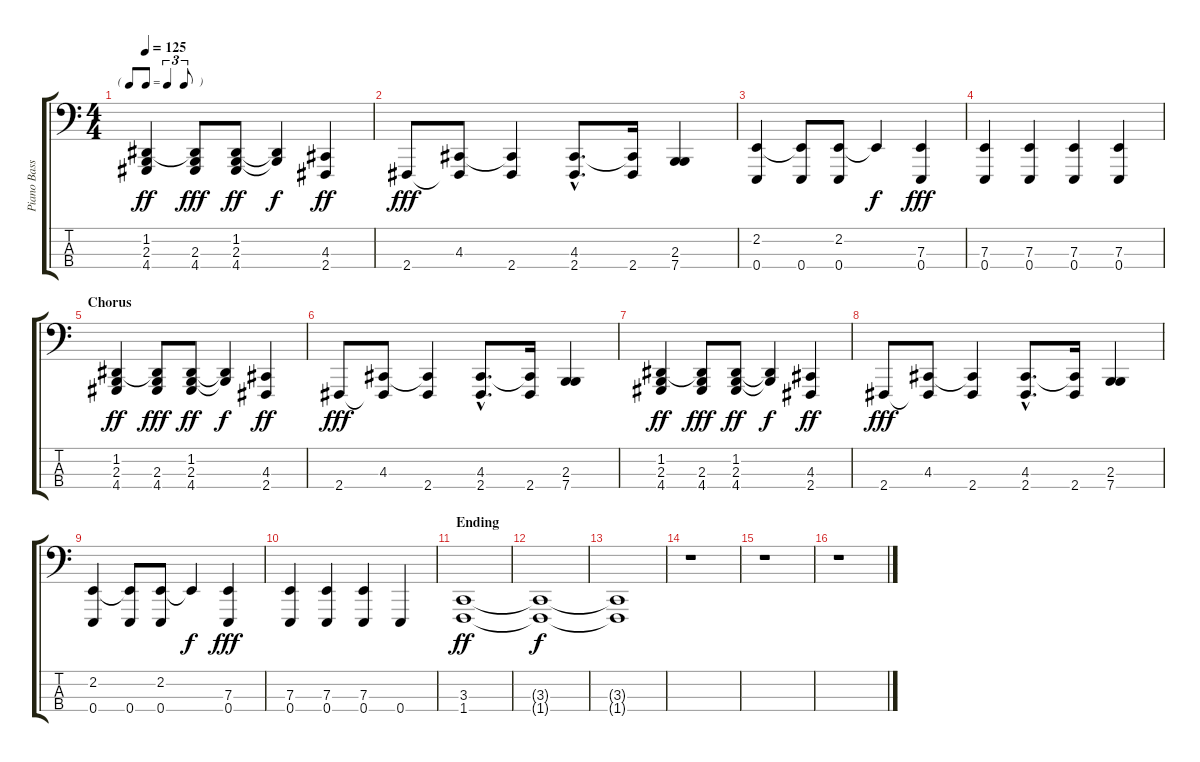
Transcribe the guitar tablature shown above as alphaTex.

\track ("Piano Bass" "Piano Bass") {instrument electricgrandpiano}
\staff {score tabs}
\tuning (G2 D2 A1 E1) {hide}
\ts (4 4)
\tf triplet8th
\tempo 125
\clef f4
\ks c
(1.2 2.3 4.4).4{dy ff} (1.2{t} 2.3 4.4).8{dy fff} (1.2 2.3 4.4).8{dy ff} (1.2{t} 2.3{t}).4{dy f} (4.3 2.4).4{dy ff} |
2.4.8{dy fff} (4.3 2.4{t}).8 (4.3{t} 2.4).4 (4.3{hac} 2.4{hac}).8{d} (4.3{t} 2.4).16 (2.3 7.4).4 |
(2.2 0.4).4 (2.2{t} 0.4).8 (2.2 0.4).8 2.2{t}.4{dy f} (7.3 0.4).4{dy fff} |
(7.3 0.4).4 (7.3 0.4).4 (7.3 0.4).4 (7.3 0.4).4 |
\section ("" "Chorus")
(1.2 2.3 4.4).4{dy ff} (1.2{t} 2.3 4.4).8{dy fff} (1.2 2.3 4.4).8{dy ff} (1.2{t} 2.3{t}).4{dy f} (4.3 2.4).4{dy ff} |
2.4.8{dy fff} (4.3 2.4{t}).8 (4.3{t} 2.4).4 (4.3{hac} 2.4{hac}).8{d} (4.3{t} 2.4).16 (2.3 7.4).4 |
(1.2 2.3 4.4).4{dy ff} (1.2{t} 2.3 4.4).8{dy fff} (1.2 2.3 4.4).8{dy ff} (1.2{t} 2.3{t}).4{dy f} (4.3 2.4).4{dy ff} |
2.4.8{dy fff} (4.3 2.4{t}).8 (4.3{t} 2.4).4 (4.3{hac} 2.4{hac}).8{d} (4.3{t} 2.4).16 (2.3 7.4).4 |
(2.2 0.4).4 (2.2{t} 0.4).8 (2.2 0.4).8 2.2{t}.4{dy f} (7.3 0.4).4{dy fff} |
(7.3 0.4).4 (7.3 0.4).4 (7.3 0.4).4 0.4.4 |
\section ("" "Ending")
(3.3 1.4).1{dy ff} |
(3.3{t} 1.4{t}).1{dy f} |
(3.3{t} 1.4{t}).1 |
r.1 |
r.1 |
r.1
